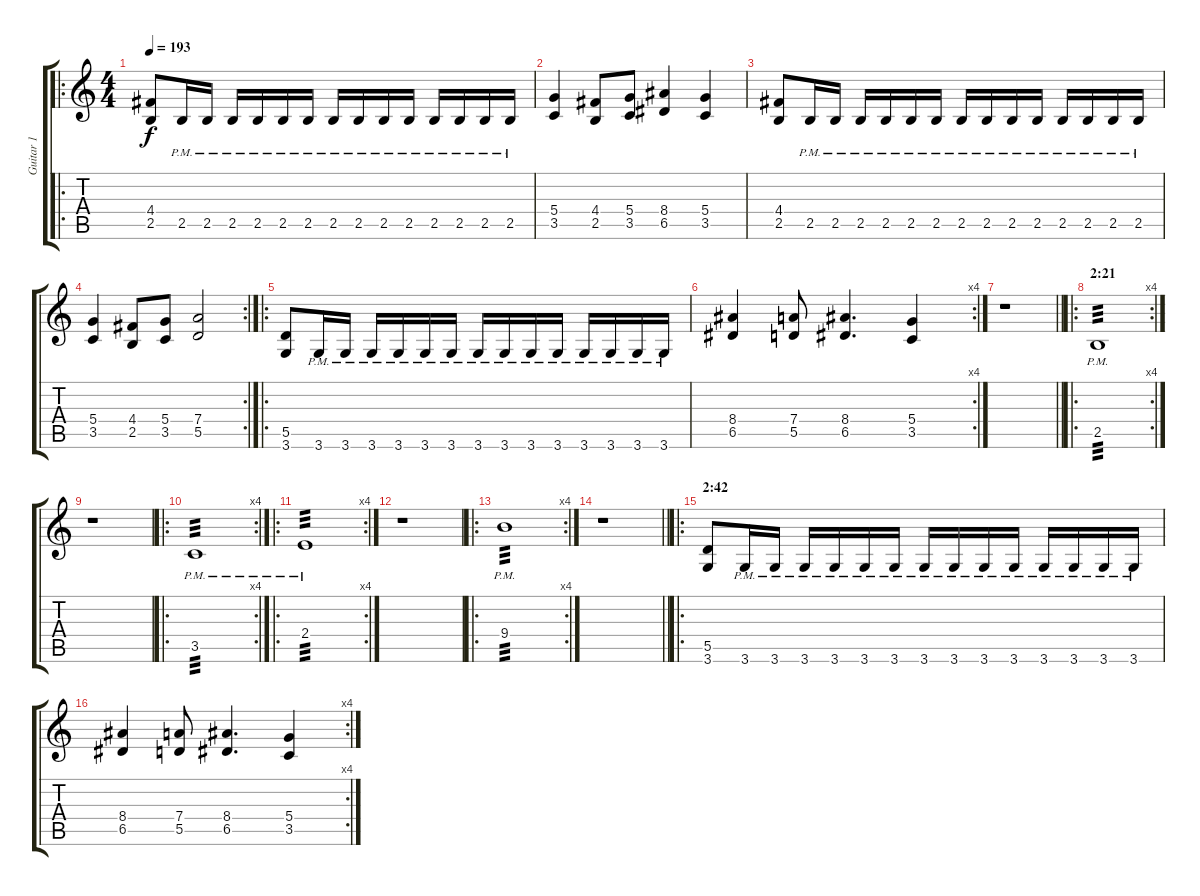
\track ("Guitar 1" "Guitar 1") {instrument distortionguitar}
\staff {score tabs}
\tuning (E4 B3 G3 D3 A2 E2) {hide}
\ro
\ts (4 4)
\tempo 193
\clef g2
\ks c
(4.4 2.5).8{dy f} 2.5{pm}.16 2.5{pm}.16 2.5{pm}.16 2.5{pm}.16 2.5{pm}.16 2.5{pm}.16 2.5{pm}.16 2.5{pm}.16 2.5{pm}.16 2.5{pm}.16 2.5{pm}.16 2.5{pm}.16 2.5{pm}.16 2.5{pm}.16 |
(5.4 3.5).4 (4.4 2.5).8 (5.4 3.5).8 (8.4 6.5).4 (5.4 3.5).4 |
(4.4 2.5).8 2.5{pm}.16 2.5{pm}.16 2.5{pm}.16 2.5{pm}.16 2.5{pm}.16 2.5{pm}.16 2.5{pm}.16 2.5{pm}.16 2.5{pm}.16 2.5{pm}.16 2.5{pm}.16 2.5{pm}.16 2.5{pm}.16 2.5{pm}.16 |
\rc 2
(5.4 3.5).4 (4.4 2.5).8 (5.4 3.5).8 (7.4 5.5).2 |
\ro
(5.5 3.6).8 3.6{pm}.16 3.6{pm}.16 3.6{pm}.16 3.6{pm}.16 3.6{pm}.16 3.6{pm}.16 3.6{pm}.16 3.6{pm}.16 3.6{pm}.16 3.6{pm}.16 3.6{pm}.16 3.6{pm}.16 3.6{pm}.16 3.6{pm}.16 |
\rc 4
(8.4 6.5).4 (7.4 5.5).8 (8.4 6.5).4{d} (5.4 3.5).4 |
\barLineRight lightlight
r.1 |
\ro
\rc 4
\section ("" "2:21")
2.5{pm}.1{tp 3} |
r.1 |
\ro
\rc 4
3.5{pm}.1{tp 3} |
\ro
\rc 4
2.4{pm}.1{tp 3} |
r.1 |
\ro
\rc 4
9.4{pm}.1{tp 3} |
\barLineRight lightlight
r.1 |
\ro
\section ("" "2:42")
(5.5 3.6).8 3.6{pm}.16 3.6{pm}.16 3.6{pm}.16 3.6{pm}.16 3.6{pm}.16 3.6{pm}.16 3.6{pm}.16 3.6{pm}.16 3.6{pm}.16 3.6{pm}.16 3.6{pm}.16 3.6{pm}.16 3.6{pm}.16 3.6{pm}.16 |
\rc 4
(8.4 6.5).4 (7.4 5.5).8 (8.4 6.5).4{d} (5.4 3.5).4
